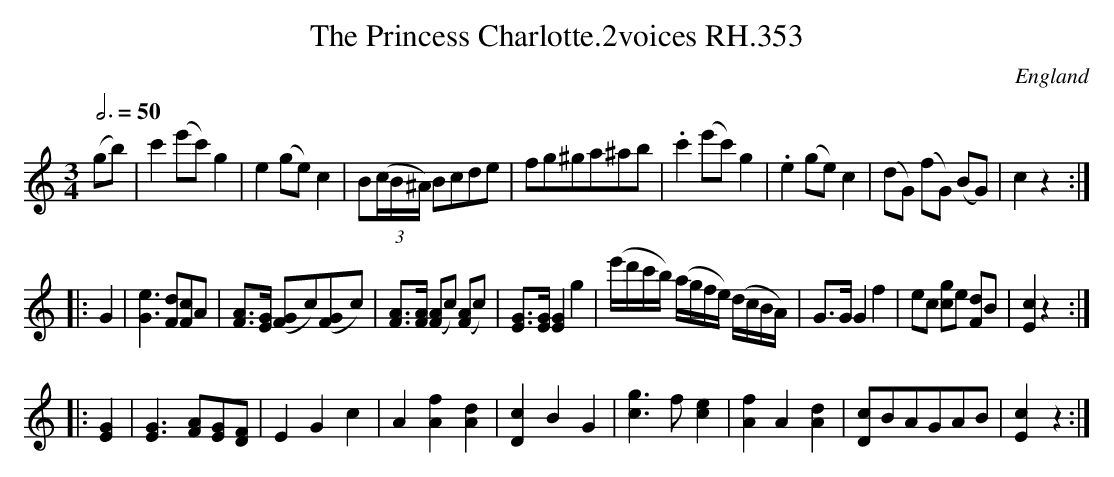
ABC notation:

X:1
T:Princess Charlotte.2voices RH.353, The
O:England
M:3/4
L:1/8
Q:3/4=50
K:C
(gb)|c'2(e'c')g2|e2(ge)c2|\
B((3c/B/^A/) Bcde|fg^ga^ab|\
.c'2(e'c')g2|.e2(ge)c2|\
(dG) (fG) (BG)|c2z2:|
|:G2|[G3e3] [Fd][Fc]A|[FA]>[EG] ([FG]c)([FG]c)|\
[FA]>[FA] ([FA]c) ([FA]c)|[EG]>[EG] [E2G2]g2|\
(e'/d'/c'/b/) (a/g/f/e/) (d/c/B/A/)|G>GG2f2|\
ec [cg]e [Fd]B|[E2c2]z2:|
|:[E2G2]|[E3G3][FA][EG][DF]|E2G2c2|\
A2[A2f2][A2d2]|[D2c2]B2G2|\
[c3g3]f[c2e2]|[A2f2]A2[A2d2]|\
[Dc]BAGAB|[E2c2]z2:|
